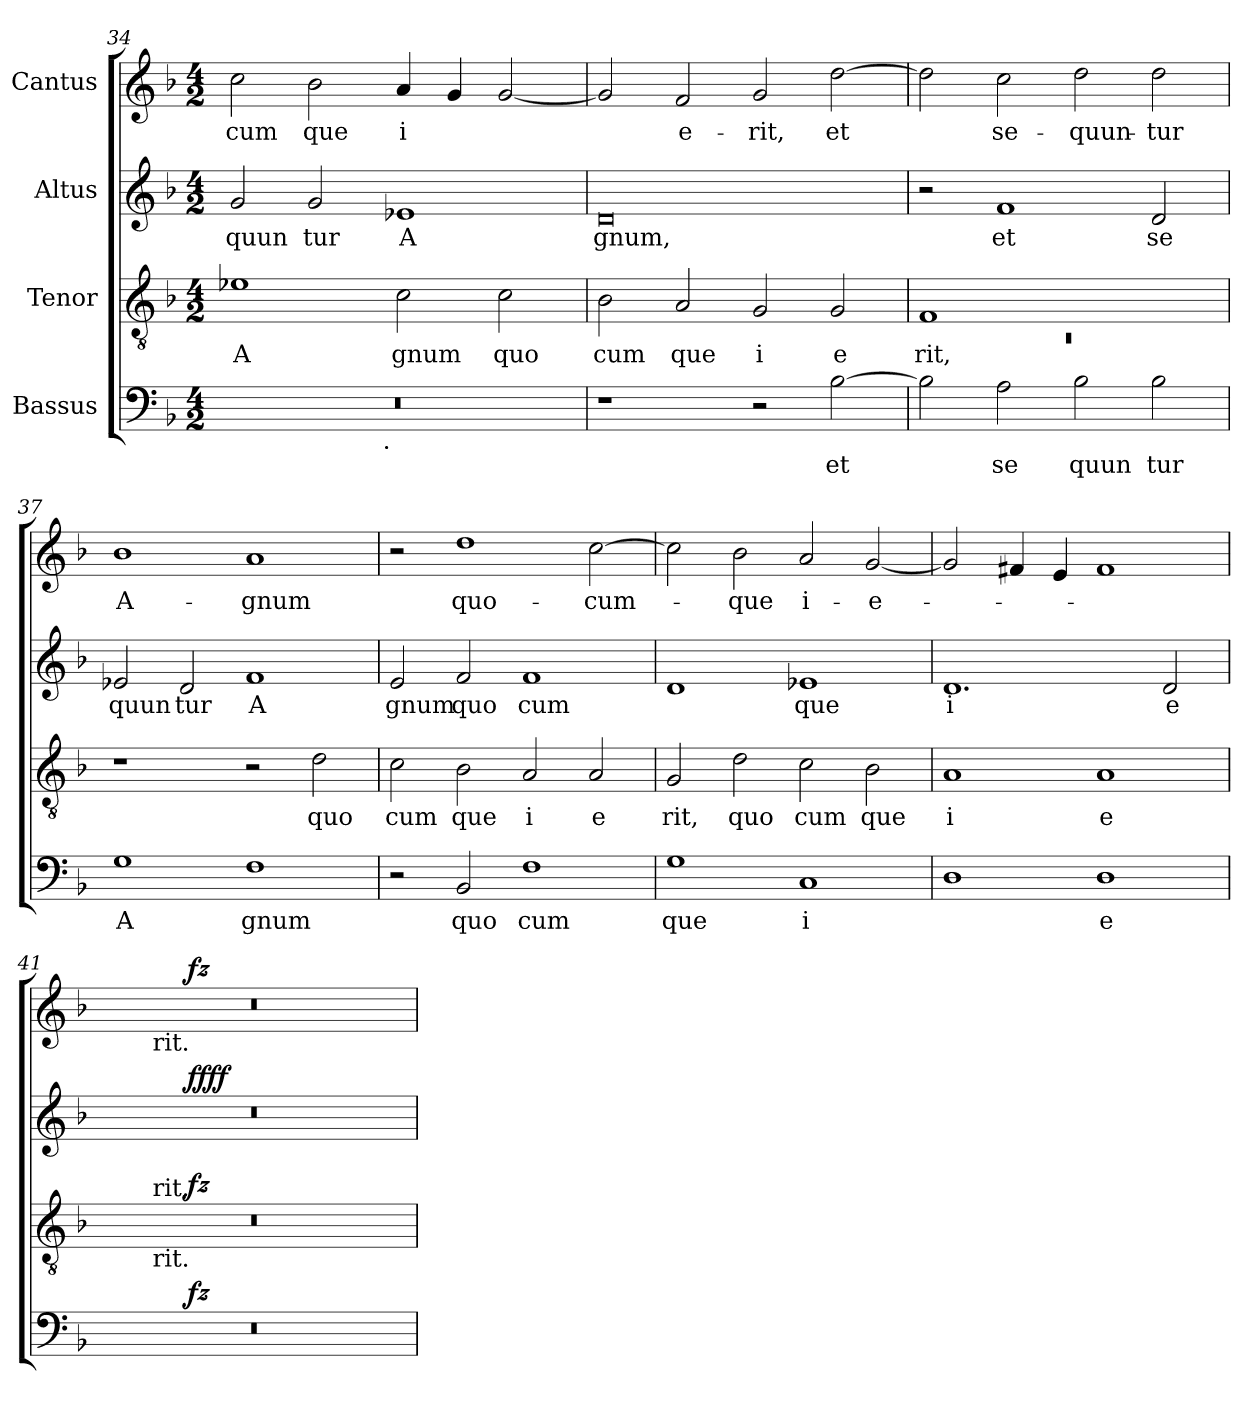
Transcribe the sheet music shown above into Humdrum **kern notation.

**kern	**text	**dynam	**kern	**text	**dynam	**kern	**text	**dynam	**kern	**text	**dynam
*part4	*part4	*part4	*part3	*part3	*part3	*part2	*part2	*part2	*part1	*part1	*part1
*staff4	*staff4	*staff4	*staff3	*staff3	*staff3	*staff2	*staff2	*staff2	*staff1	*staff1	*staff1
*I"Bassus	*	*	*I"Tenor	*	*	*I"Altus	*	*	*I"Cantus	*	*
*clefF4	*	*	*clefGv2	*	*	*clefG2	*	*	*clefG2	*	*
*ITrd-3c-5	*	*	*	*	*	*ITrd-3c-5	*	*	*ITrd-3c-5	*	*
*k[b-e-]	*	*	*k[b-]	*	*	*k[b-e-]	*	*	*k[b-e-]	*	*
*B-:	*	*	*F:	*	*	*B-:	*	*	*B-:	*	*
*M4/2	*	*	*M4/2	*	*	*M4/2	*	*	*M4/2	*	*
=34	=34	=34	=34	=34	=34	=34	=34	=34	=34	=34	=34
!	!	!	!	!LO:LY:b	!	!	!LO:LY:b	!	!	!LO:LY:b	!
*^	*	*	*	*	*	*	*	*	*	*	*
0r	2ryy	.	.	1e-X	A	.	2cc/	quun	.	2ff\	cum	.
!	!	!	!	!	!	!	!	!LO:LY:b	!	!	!LO:LY:b	!
.	4...ryy	.	.	.	.	.	2cc/	tur	.	2ee-\	que	.
!	!LO:TX:b:t=.	!	!	!	!	!	!	!	!	!	!	!
.	1ryy	.	.	.	.	.	.	.	.	.	.	.
!	!	!	!	!	!LO:LY:b	!	!	!LO:LY:b	!	!	!LO:LY:b:rj	!
.	.	.	.	2c\	gnum	.	1a-X	A	.	4dd/	i	.
.	.	.	.	.	.	.	.	.	.	4cc/	.	.
!	!	!	!	!	!LO:LY:b	!	!	!	!	!	!	!
.	.	.	.	2c\	quo	.	.	.	.	[<2cc/	.	.
.	32ryy	.	.	.	.	.	.	.	.	.	.	.
!!LO:LB:g=z
=35	=35	=35	=35	=35	=35	=35	=35	=35	=35	=35	=35	=35
!	!	!	!	!	!LO:LY:b	!	!	!LO:LY:b	!	!	!	!
*v	*v	*	*	*	*	*	*	*	*	*	*	*
1r	.	.	2B-\	cum	.	0g	gnum,	.	2cc/]	.	.
!	!	!	!	!LO:LY:b	!	!	!	!	!	!LO:LY:b	!
.	.	.	2A/	que	.	.	.	.	2b-/	e-	.
!	!	!	!	!LO:LY:b	!	!	!	!	!	!LO:LY:b	!
2r	.	.	2G/	i	.	.	.	.	2cc/	-rit,	.
!	!LO:LY:b	!	!	!LO:LY:b	!	!	!	!	!	!LO:LY:b	!
[>2e-\	et	.	2G/	e	.	.	.	.	[>2gg\	et	.
=36	=36	=36	=36	=36	=36	=36	=36	=36	=36	=36	=36
*	*	*	*^	*	*	*	*	*	*	*	*
!	!	!	!	!LO:N:vis=1	!LO:LY:b	!	!	!	!	!	!	!
2e-\]	.	.	1F	0rC	rit,	.	2r	.	.	2gg\]	.	.
!	!LO:LY:b	!	!	!	!	!	!	!LO:LY:b	!	!	!LO:LY:b	!
2d\	se	.	.	.	.	.	1b-	et	.	2ff\	se-	.
!	!LO:LY:b	!	!	!	!	!	!	!	!	!	!LO:LY:b	!
2e-\	quun	.	1ryy	.	.	.	.	.	.	2gg\	-quun-	.
!	!LO:LY:b	!	!	!	!	!	!	!LO:LY:b	!	!	!LO:LY:b	!
2e-\	tur	.	.	.	.	.	2g/	se	.	2gg\	-tur	.
*	*	*	*v	*v	*	*	*	*	*	*	*	*
=37	=37	=37	=37	=37	=37	=37	=37	=37	=37	=37	=37
!	!LO:LY:b	!	!	!	!	!	!LO:LY:b	!	!	!LO:LY:b	!
1c	A	.	1r	.	.	2a-X/	quun	.	1ee-	A-	.
!	!	!	!	!	!	!	!LO:LY:b	!	!	!	!
.	.	.	.	.	.	2g/	tur	.	.	.	.
!	!LO:LY:b	!	!	!	!	!	!LO:LY:b	!	!	!LO:LY:b	!
1B-	gnum	.	2r	.	.	1b-	A	.	1dd	-gnum	.
!	!	!	!	!LO:LY:b	!	!	!	!	!	!	!
.	.	.	2d\	quo	.	.	.	.	.	.	.
=38	=38	=38	=38	=38	=38	=38	=38	=38	=38	=38	=38
!	!	!	!	!LO:LY:b	!	!	!LO:LY:b	!	!	!	!
2r	.	.	2c\	cum	.	2a/	gnum	.	2r	.	.
!	!LO:LY:b	!	!	!LO:LY:b	!	!	!LO:LY:b	!	!	!LO:LY:b	!
2E-/	quo	.	2B-\	que	.	2b-/	quo	.	1gg	quo-	.
!	!LO:LY:b	!	!	!LO:LY:b	!	!	!LO:LY:b	!	!	!	!
1B-	cum	.	2A/	i	.	1b-	cum	.	.	.	.
!	!	!	!	!LO:LY:b	!	!	!	!	!	!LO:LY:b	!
.	.	.	2A/	e	.	.	.	.	[>2ff\	-cum-	.
=39	=39	=39	=39	=39	=39	=39	=39	=39	=39	=39	=39
!	!LO:LY:b	!	!	!LO:LY:b	!	!	!	!	!	!	!
1c	que	.	2G/	rit,	.	1g	.	.	2ff\]	.	.
!	!	!	!	!LO:LY:b	!	!	!	!	!	!LO:LY:b	!
.	.	.	2d\	quo	.	.	.	.	2ee-\	-que	.
!	!LO:LY:b:rj	!	!	!LO:LY:b	!	!	!LO:LY:b	!	!	!LO:LY:b	!
1F	i	.	2c\	cum	.	1a-X	que	.	2dd/	i-	.
!	!	!	!	!LO:LY:b	!	!	!	!	!	!LO:LY:b	!
.	.	.	2B-\	que	.	.	.	.	[<2cc/	-e-	.
=40	=40	=40	=40	=40	=40	=40	=40	=40	=40	=40	=40
!	!	!	!	!LO:LY:b	!	!	!LO:LY:b	!	!	!	!
1G	.	.	1A	i	.	1.g	i	.	2cc/]	.	.
.	.	.	.	.	.	.	.	.	4bn/	.	.
.	.	.	.	.	.	.	.	.	4a/	.	.
!	!LO:LY:b	!	!	!LO:LY:b	!	!	!	!	!	!	!
1G	e	.	1A	e	.	.	.	.	1b	.	.
!	!	!	!	!	!	!	!LO:LY:b	!	!	!	!
.	.	.	.	.	.	2g/	e	.	.	.	.
=41	=41	=41	=41	=41	=41	=41	=41	=41	=41	=41	=41
*^	*	*	*^	*	*	*^	*	*	*^	*	*
*	*	*	*	*	*^	*	*	*	*	*	*	*	*^	*	*
0r	4ryy	.	.	0r	4ryy	4ryy	.	.	0r	4ryy	.	.	0r	4ryy	4ryy	.	.
.	8ryy	.	.	.	8ryy	32ryy	.	.	.	8ryy	.	.	.	8ryy	32ryy	.	.
!	!	!	!	!	!	!	!	!	!	!	!	!	!	!	!LO:TX:b:t=rit.	!	!
!	!	!	!	!	!	!LO:TX:a:t=rit.	!	!	!	!	!	!	!	!	!	!	!
!	!	!	!	!	!	!LO:TX:b:t=rit.	!	!	!	!	!	!	!	!	!	!	!
.	.	.	.	.	.	1ryy	.	.	.	.	.	.	.	.	1ryy	.	.
.	32ryy	.	.	.	32ryy	.	.	.	.	32ryy	.	.	.	32ryy	.	.	.
!	!	!	!LO:DY:b	!	!	!	!	!LO:DY:b	!	!	!	!LO:DY:b	!	!	!	!	!LO:DY:b
.	1ryy	.	fz	.	1ryy	.	.	fz	.	1ryy	.	ffff	.	1ryy	.	.	fz
.	.	.	.	.	.	2ryy	.	.	.	.	.	.	.	.	2ryy	.	.
.	2ryy	.	.	.	2ryy	.	.	.	.	2ryy	.	.	.	2ryy	.	.	.
.	.	.	.	.	.	8..ryy	.	.	.	.	.	.	.	.	8..ryy	.	.
.	16.ryy	.	.	.	16.ryy	.	.	.	.	16.ryy	.	.	.	16.ryy	.	.	.
*v	*v	*	*	*	*	*	*	*	*v	*v	*	*	*v	*v	*v	*	*
*	*	*	*v	*v	*v	*	*	*	*	*	*	*	*
=	=	=	=	=	=	=	=	=	=	=	=
*-	*-	*-	*-	*-	*-	*-	*-	*-	*-	*-	*-
